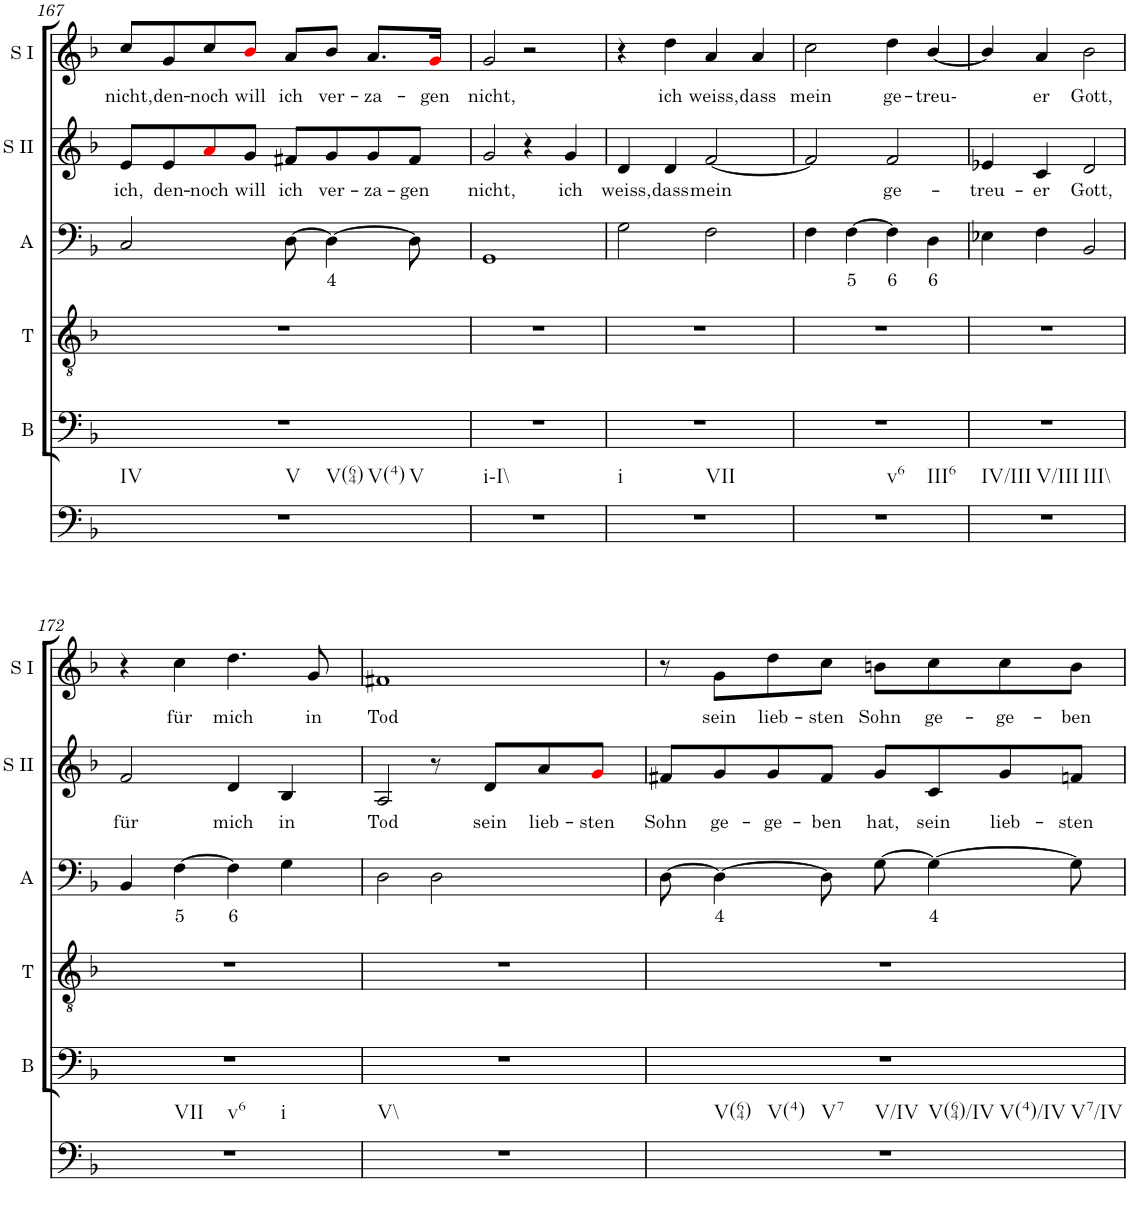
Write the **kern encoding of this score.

**kern	**kern	**kern	**kern	**text	**kern	**text	**kern	**text
*part6	*part5	*part4	*part3	*part3	*part2	*part2	*part1	*part1
*staff6	*staff5	*staff4	*staff3	*staff3	*staff2	*staff2	*staff1	*staff1
*I"Continuo	*I"Bass	*I"Tenor	*I"Alto	*	*I"Soprano II	*	*I"Soprano I	*
*	*I'B	*I'T	*I'A	*	*I'S II	*	*I'S I	*
!!LO:PB:g=z
*clefF4	*clefF4	*clefF4	*clefF4	*	*clefGv2	*	*clefG2	*
*k[b-]	*k[b-]	*k[b-]	*k[b-]	*	*k[b-]	*	*k[b-]	*
*M4/4	*M4/4	*M4/4	*M4/4	*	*M4/4	*	*M4/4	*
=167	=167	=167	=167	=167	=167	=167	=167	=167
!LO:TX:b:t=IV	!	!	!	!	!	!	!	!
!LO:TX:b:t=V	!	!	!	!	!	!	!	!
!LO:TX:b:t=V(64)	!	!	!	!	!	!	!	!
!LO:TX:b:t=V(4)	!	!	!	!	!	!	!	!
!LO:TX:b:t=V	!	!	!	!	!	!	!	!
!	!	!	!	!	!	!LO:LY:b	!	!LO:LY:b
1r	1r	1r	2C/	.	8e/L	ich,	8cc/L	nicht,
!	!	!	!	!	!	!LO:LY:b	!	!LO:LY:b
.	.	.	.	.	8e/	den-	8g/	den-
!	!	!	!	!	!	!LO:LY:b	!	!LO:LY:b
.	.	.	.	.	8ai/	noch	8cc/	noch
!	!	!	!	!	!	!LO:LY:b	!	!LO:LY:b
.	.	.	.	.	8g/J	will	8b-i/J	will
!	!	!	!	!	!	!LO:LY:b	!	!LO:LY:b
.	.	.	[8D\	.	8f#X/L	ich	8a/L	ich
!	!	!	!	!LO:LY:b	!	!LO:LY:b	!	!LO:LY:b
.	.	.	4D\_	4	8g/	ver-	8b-/J	ver-
!	!	!	!	!	!	!LO:LY:b	!	!LO:LY:b
.	.	.	.	.	8g/	za-	8.a/L	za-
!	!	!	!	!	!	!LO:LY:b	!	!
.	.	.	8D\]	.	8f#/J	gen	.	.
!	!	!	!	!	!	!	!	!LO:LY:b
.	.	.	.	.	.	.	16gi/Jk	gen
=168	=168	=168	=168	=168	=168	=168	=168	=168
!LO:TX:b:t=i\\-I\\	!	!	!	!	!	!	!	!
!	!	!	!	!	!	!LO:LY:b	!	!LO:LY:b
1r	1r	1r	1GG	.	2g/	nicht,	2g/	nicht,
.	.	.	.	.	4r	.	2r	.
!	!	!	!	!	!	!LO:LY:b	!	!
.	.	.	.	.	4g/	ich	.	.
=169	=169	=169	=169	=169	=169	=169	=169	=169
!LO:TX:b:t=i	!	!	!	!	!	!	!	!
!LO:TX:b:t=VII	!	!	!	!	!	!	!	!
!	!	!	!	!	!	!LO:LY:b	!	!
1r	1r	1r	2G\	.	4d/	weiss,	4r	.
!	!	!	!	!	!	!LO:LY:b	!	!LO:LY:b
.	.	.	.	.	4d/	dass	4dd\	ich
!	!	!	!	!	!	!LO:LY:b	!	!LO:LY:b
.	.	.	2F\	.	[2f/	mein	4a/	weiss,
!	!	!	!	!	!	!	!	!LO:LY:b
.	.	.	.	.	.	.	4a/	dass
=170	=170	=170	=170	=170	=170	=170	=170	=170
!LO:TX:b:t=v6	!	!	!	!	!	!	!	!
!LO:TX:b:t=III6	!	!	!	!	!	!	!	!
!	!	!	!	!	!	!	!	!LO:LY:b
1r	1r	1r	4F\	.	2f/]	.	2cc\	mein
!	!	!	!	!LO:LY:b	!	!	!	!
.	.	.	[4F\	5	.	.	.	.
!	!	!	!	!LO:LY:b	!	!LO:LY:b	!	!LO:LY:b
.	.	.	4F\]	6	2f/	ge-	4dd\	ge-
!	!	!	!	!LO:LY:b	!	!	!	!LO:LY:b
.	.	.	4D\	6	.	.	[4b-/	treu-
=171	=171	=171	=171	=171	=171	=171	=171	=171
!LO:TX:b:t=IV/III	!	!	!	!	!	!	!	!
!LO:TX:b:t=V/III	!	!	!	!	!	!	!	!
!LO:TX:b:t=III\\	!	!	!	!	!	!	!	!
!	!	!	!	!	!	!LO:LY:b	!	!
1r	1r	1r	4E-X\	.	4e-X/	treu-	4b-/]	.
!	!	!	!	!	!	!LO:LY:b	!	!LO:LY:b
.	.	.	4F\	.	4c/	er	4a/	er
!	!	!	!	!	!	!LO:LY:b	!	!LO:LY:b
.	.	.	2BB-/	.	2d/	Gott,	2b-\	Gott,
!!LO:LB:g=z
=172	=172	=172	=172	=172	=172	=172	=172	=172
!LO:TX:b:t=VII	!	!	!	!	!	!	!	!
!LO:TX:b:t=v6	!	!	!	!	!	!	!	!
!LO:TX:b:t=i	!	!	!	!	!	!	!	!
!	!	!	!	!	!	!LO:LY:b	!	!
1r	1r	1r	4BB-/	.	2f/	für	4r	.
!	!	!	!	!LO:LY:b	!	!	!	!LO:LY:b
.	.	.	[4F\	5	.	.	4cc\	für
!	!	!	!	!LO:LY:b	!	!LO:LY:b	!	!LO:LY:b
.	.	.	4F\]	6	4d/	mich	4.dd\	mich
!	!	!	!	!	!	!LO:LY:b	!	!
.	.	.	4G\	.	4B-/	in	.	.
!	!	!	!	!	!	!	!	!LO:LY:b
.	.	.	.	.	.	.	8g/	in
=173	=173	=173	=173	=173	=173	=173	=173	=173
!LO:TX:b:t=V\\	!	!	!	!	!	!	!	!
!	!	!	!	!	!	!LO:LY:b	!	!LO:LY:b
1r	1r	1r	2D\	.	2A/	Tod	1f#X	Tod
.	.	.	2D\	.	8r	.	.	.
!	!	!	!	!	!	!LO:LY:b	!	!
.	.	.	.	.	8d/L	sein	.	.
!	!	!	!	!	!	!LO:LY:b	!	!
.	.	.	.	.	8a/	lieb-	.	.
!	!	!	!	!	!	!LO:LY:b	!	!
.	.	.	.	.	8gi/J	sten	.	.
=174	=174	=174	=174	=174	=174	=174	=174	=174
!LO:TX:b:t=V(64)	!	!	!	!	!	!	!	!
!LO:TX:b:t=V(4)	!	!	!	!	!	!	!	!
!LO:TX:b:t=V7	!	!	!	!	!	!	!	!
!LO:TX:b:t=V/IV	!	!	!	!	!	!	!	!
!LO:TX:b:t=V(64)/IV	!	!	!	!	!	!	!	!
!LO:TX:b:t=V(4)/IV	!	!	!	!	!	!	!	!
!LO:TX:b:t=V7/IV	!	!	!	!	!	!	!	!
!	!	!	!	!	!	!LO:LY:b	!	!
1r	1r	1r	[8D\	.	8f#X/L	Sohn	8r	.
!	!	!	!	!LO:LY:b	!	!LO:LY:b	!	!LO:LY:b
.	.	.	4D\_	4	8g/	ge-	8g\L	sein
!	!	!	!	!	!	!LO:LY:b	!	!LO:LY:b
.	.	.	.	.	8g/	ge-	8dd\	lieb-
!	!	!	!	!	!	!LO:LY:b	!	!LO:LY:b
.	.	.	8D\]	.	8f#/J	ben	8cc\J	sten
!	!	!	!	!	!	!LO:LY:b	!	!LO:LY:b
.	.	.	[8G\	.	8g/L	hat,	8bn\L	Sohn
!	!	!	!	!LO:LY:b	!	!LO:LY:b	!	!LO:LY:b
.	.	.	4G\_	4	8c/	sein	8cc\	ge-
!	!	!	!	!	!	!LO:LY:b	!	!LO:LY:b
.	.	.	.	.	8g/	lieb-	8cc\	ge-
!	!	!	!	!	!	!LO:LY:b	!	!LO:LY:b
.	.	.	8G\]	.	8fn/J	sten	8b\J	ben
=	=	=	=	=	=	=	=	=
*-	*-	*-	*-	*-	*-	*-	*-	*-
